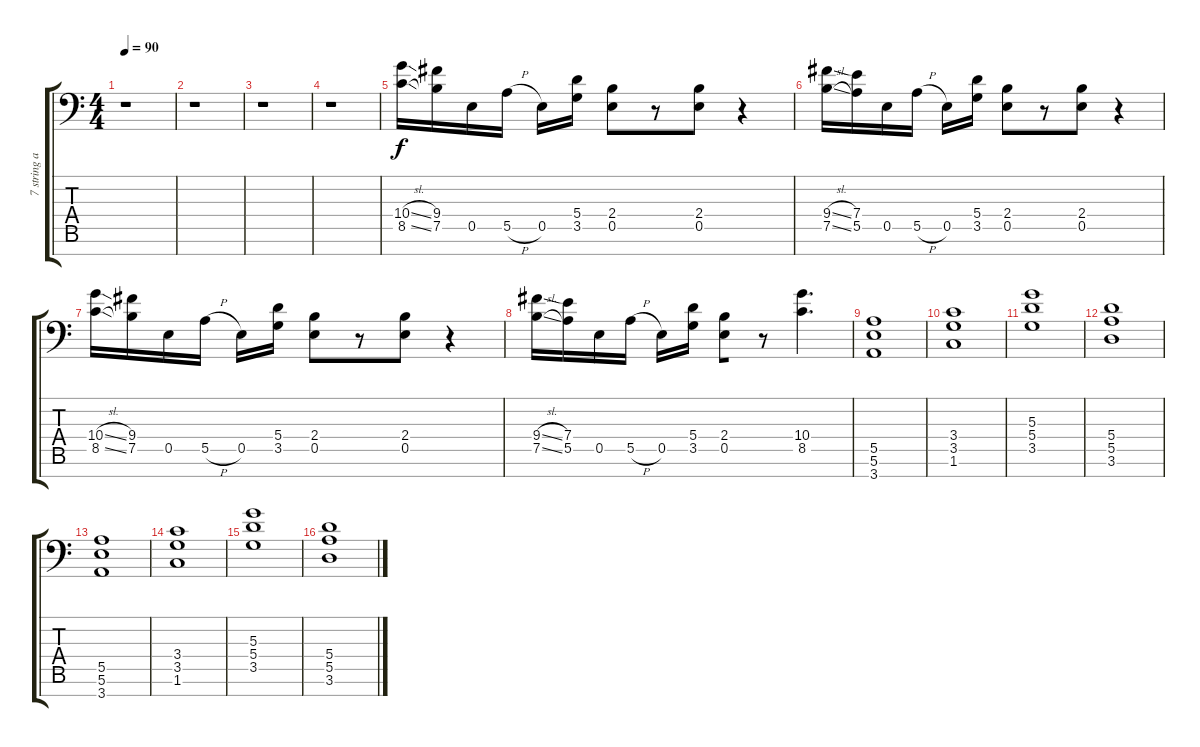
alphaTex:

\track ("7 string arranged for 8 string tuning" "7 string a") {instrument electricguitarclean}
\staff {score tabs}
\tuning (B3 G3 D3 A2 E2 B1 Gb1) {hide}
\ts (4 4)
\tempo 90
\clef f4
\ks c
r.1{dy f} |
r.1 |
r.1 |
r.1 |
(10.4{sl} 8.5{sl}).16 (9.4 7.5).16 0.5.16 5.5{h}.16 0.5.16 (5.4 3.5).16{beam split} (2.4 0.5).8{beam merge} r.8 (2.4 0.5).8 r.4 |
(9.4{sl} 7.5{sl}).16 (7.4 5.5).16 0.5.16 5.5{h}.16 0.5.16 (5.4 3.5).16{beam split} (2.4 0.5).8{beam merge} r.8 (2.4 0.5).8 r.4 |
(10.4{sl} 8.5{sl}).16 (9.4 7.5).16 0.5.16 5.5{h}.16 0.5.16 (5.4 3.5).16{beam split} (2.4 0.5).8{beam merge} r.8 (2.4 0.5).8 r.4 |
(9.4{sl} 7.5{sl}).16 (7.4 5.5).16 0.5.16 5.5{h}.16 0.5.16 (5.4 3.5).16{beam split} (2.4 0.5).8{beam merge} r.8 (10.4 8.5).4{d} |
(5.5 5.6 3.7).1 |
(3.4 3.5 1.6).1 |
(5.3 5.4 3.5).1 |
(5.4 5.5 3.6).1 |
(5.5 5.6 3.7).1 |
(3.4 3.5 1.6).1 |
(5.3 5.4 3.5).1 |
(5.4 5.5 3.6).1
